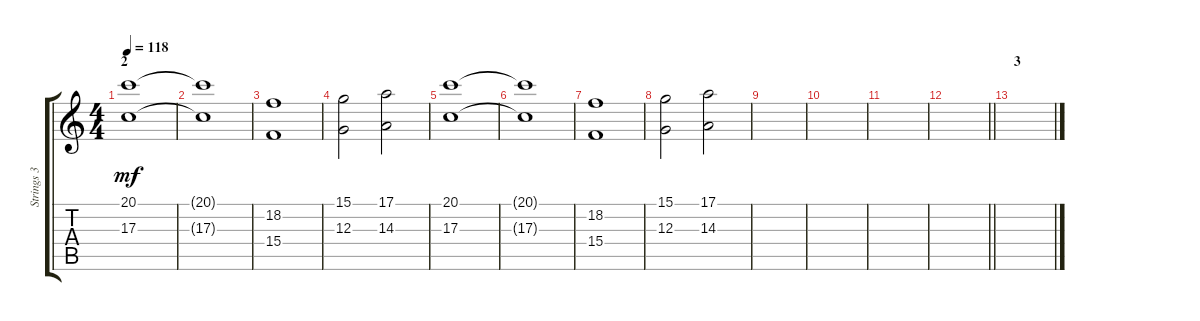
\track ("Strings 3" "Strings 3") {instrument stringensemble1}
\staff {score tabs}
\tuning (E4 B3 G3 D3 A2 E2) {hide}
\ts (4 4)
\section ("" "2")
\tempo 118
\clef g2
\ks c
(20.1 17.3).1{dy mf} |
(20.1{t} 17.3{t}).1 |
(18.2 15.4).1 |
(15.1 12.3).2 (17.1 14.3).2 |
(20.1 17.3).1 |
(20.1{t} 17.3{t}).1 |
(18.2 15.4).1 |
(15.1 12.3).2 (17.1 14.3).2 |
|
|
|
\barLineRight lightlight
|
\section ("" "3")
